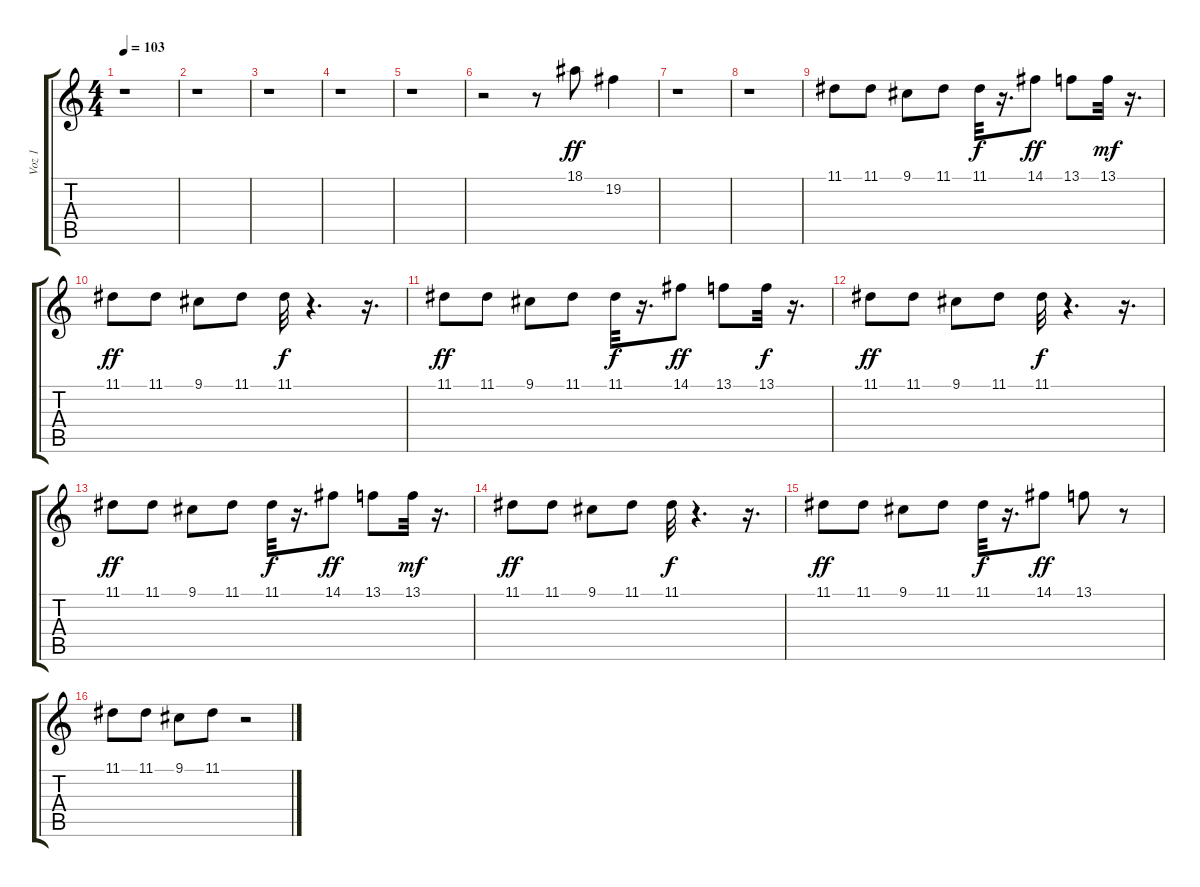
\track ("Voz 1" "Voz 1") {instrument lead6voice}
\staff {score tabs}
\tuning (E4 B3 G3 D3 A2 E2) {hide}
\ts (4 4)
\tempo 103
\clef g2
\ks c
r.1{dy ff} |
r.1 |
r.1 |
r.1 |
r.1 |
r.2 r.8 18.1.8 19.2.4 |
r.1 |
r.1 |
11.1.8 11.1.8 9.1.8 11.1.8 11.1.32{dy f} r.16{d} 14.1.8{dy ff} 13.1.8 13.1.32{dy mf} r.16{d} |
11.1.8{dy ff} 11.1.8 9.1.8 11.1.8 11.1.32{dy f} r.4{d} r.16{d} |
11.1.8{dy ff} 11.1.8 9.1.8 11.1.8 11.1.32{dy f} r.16{d} 14.1.8{dy ff} 13.1.8 13.1.32{dy f} r.16{d} |
11.1.8{dy ff} 11.1.8 9.1.8 11.1.8 11.1.32{dy f} r.4{d} r.16{d} |
11.1.8{dy ff} 11.1.8 9.1.8 11.1.8 11.1.32{dy f} r.16{d} 14.1.8{dy ff} 13.1.8 13.1.32{dy mf} r.16{d} |
11.1.8{dy ff} 11.1.8 9.1.8 11.1.8 11.1.32{dy f} r.4{d} r.16{d} |
11.1.8{dy ff} 11.1.8 9.1.8 11.1.8 11.1.32{dy f} r.16{d} 14.1.8{dy ff} 13.1.8 r.8 |
11.1.8 11.1.8 9.1.8 11.1.8 r.2
